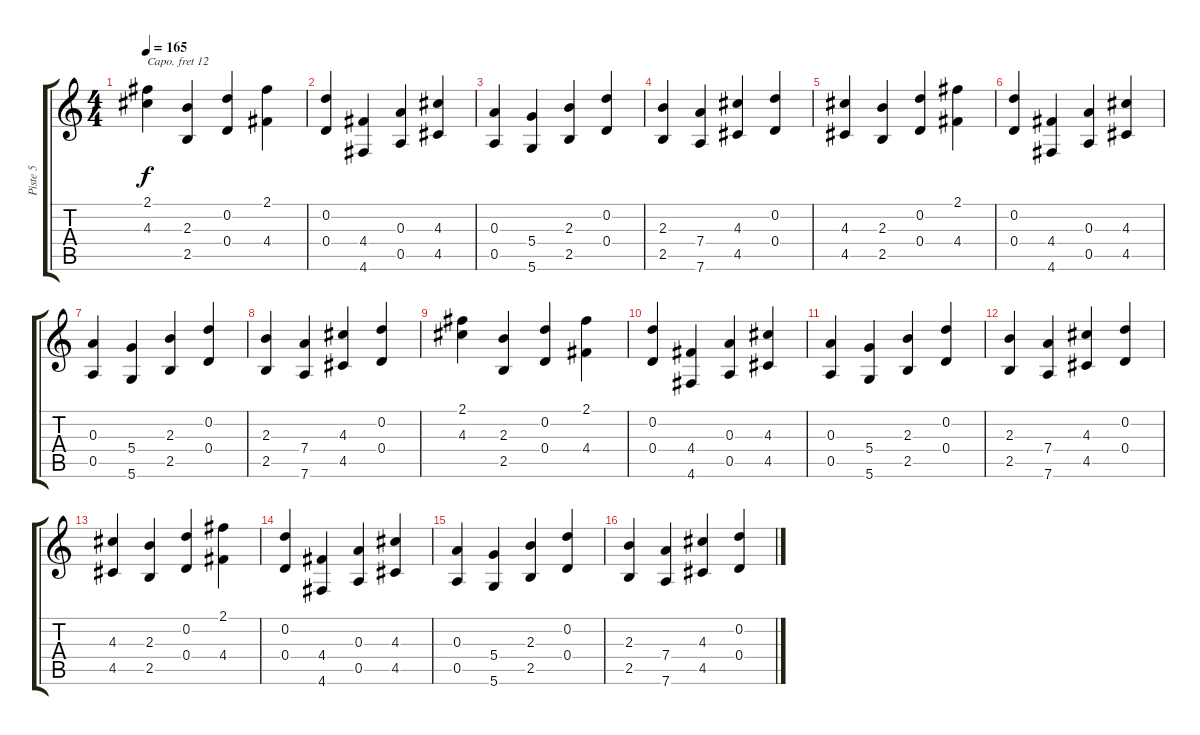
\track ("Piste 5" "Piste 5") {instrument pizzicatostrings}
\staff {score tabs}
\capo 12
\tuning (E4 D4 A3 D3 A2 D2) {hide}
\ts (4 4)
\tempo 165
\clef g2
\ks c
(2.1 4.3).4{dy f} (2.3 2.5).4 (0.2 0.4).4 (2.1 4.4).4 |
(0.2 0.4).4 (4.4 4.6).4 (0.3 0.5).4 (4.3 4.5).4 |
(0.3 0.5).4 (5.4 5.6).4 (2.3 2.5).4 (0.2 0.4).4 |
(2.3 2.5).4 (7.4 7.6).4 (4.3 4.5).4 (0.2 0.4).4 |
(4.3 4.5).4 (2.3 2.5).4 (0.2 0.4).4 (2.1 4.4).4 |
(0.2 0.4).4 (4.4 4.6).4 (0.3 0.5).4 (4.3 4.5).4 |
(0.3 0.5).4 (5.4 5.6).4 (2.3 2.5).4 (0.2 0.4).4 |
(2.3 2.5).4 (7.4 7.6).4 (4.3 4.5).4 (0.2 0.4).4 |
(2.1 4.3).4 (2.3 2.5).4 (0.2 0.4).4 (2.1 4.4).4 |
(0.2 0.4).4 (4.4 4.6).4 (0.3 0.5).4 (4.3 4.5).4 |
(0.3 0.5).4 (5.4 5.6).4 (2.3 2.5).4 (0.2 0.4).4 |
(2.3 2.5).4 (7.4 7.6).4 (4.3 4.5).4 (0.2 0.4).4 |
(4.3 4.5).4 (2.3 2.5).4 (0.2 0.4).4 (2.1 4.4).4 |
(0.2 0.4).4 (4.4 4.6).4 (0.3 0.5).4 (4.3 4.5).4 |
(0.3 0.5).4 (5.4 5.6).4 (2.3 2.5).4 (0.2 0.4).4 |
(2.3 2.5).4 (7.4 7.6).4 (4.3 4.5).4 (0.2 0.4).4
